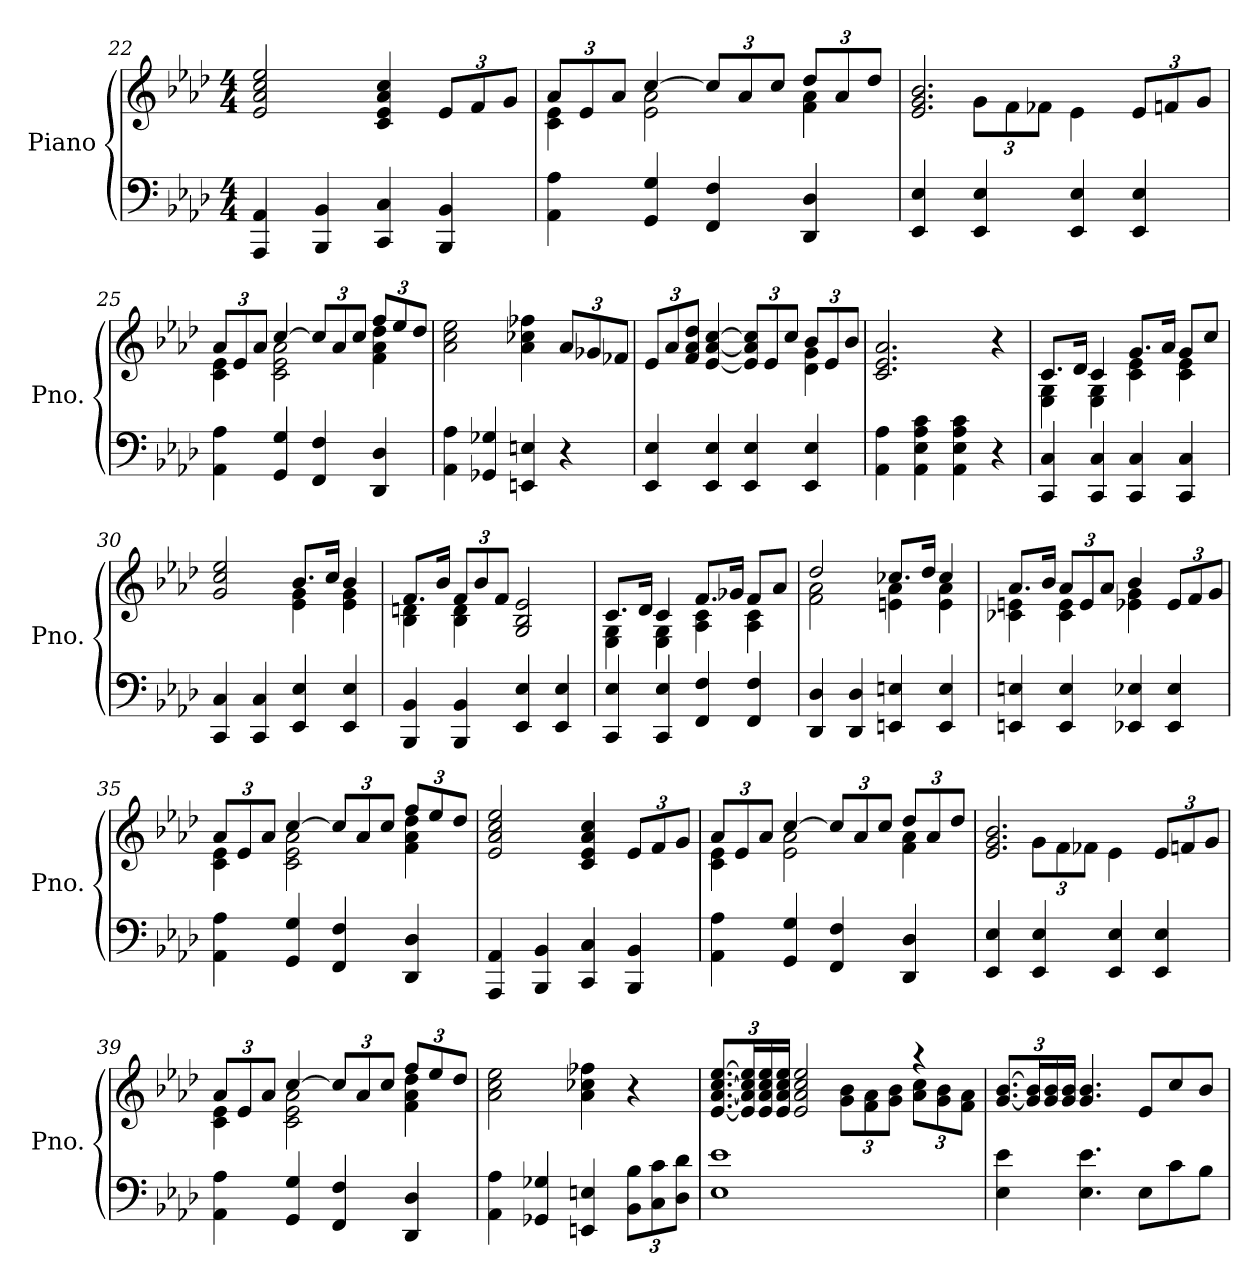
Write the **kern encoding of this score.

**kern	**kern
*part1	*part1
*staff2	*staff1
*I"Piano	*
*I'Pno.	*
*clefF4	*clefG2
*k[b-e-a-d-]	*k[b-e-a-d-]
*M4/4	*M4/4
=22	=22
4AAA-/ 4AA-/	2e-/ 2a-/ 2cc/ 2ee-/
4BBB-/ 4BB-/	.
4CC/ 4C/	4c/ 4e-/ 4a-/ 4cc/
*	*Xbrackettup
4BBB-/ 4BB-/	12e-/L
.	12f/
.	12g/J
!!LO:LB:g=z
=23	=23
*	*^
4AA-\ 4A-\	12a-/L	4c\ 4e-\
.	12e-/	.
.	12a-/J	.
4GG/ 4G/	[4cc/	2e-\ 2a-\
4FF/ 4F/	12cc/L]	.
.	12a-/	.
.	12cc/J	.
4DD-/ 4D-/	12dd-/L	4f\ 4a-\
.	12a-/	.
.	12dd-/J	.
=24	=24	=24
4EE-/ 4E-/	2.e-/ 2.g/ 2.b-/	4ryy
4EE-/ 4E-/	.	12g\L
.	.	12f\
.	.	12f-X\J
4EE-/ 4E-/	.	4e-\
4EE-/ 4E-/	12e-/L	4ryy
.	12fn/	.
.	12g/J	.
=25	=25	=25
4AA-\ 4A-\	12a-/L	4c\ 4e-\
.	12e-/	.
.	12a-/J	.
4GG/ 4G/	[4cc/	2c\ 2e-\ 2a-\
4FF/ 4F/	12cc/L]	.
.	12a-/	.
.	12cc/J	.
4DD-/ 4D-/	12ff/L	4f\ 4a-\ 4dd-\
.	12ee-/	.
.	12dd-/J	.
*	*v	*v
=26	=26
4AA-\ 4A-\	2a-\ 2cc\ 2ee-\
4GG-X/ 4G-X/	.
4EEn/ 4En/	4a-\ 4cc-X\ 4ff-X\
4r	12a-/L
.	12g-X/
.	12f-X/J
!!LO:PB:g=z
=27	=27
*	*^
4EE-/ 4E-/	12e-/L	2.ryy
.	12a-/	.
.	12f/ 12a-/ 12dd-/J	.
4EE-/ 4E-/	[4e-/ [4a-/ [4cc/	.
4EE-/ 4E-/	12e-/] 12a-/] 12cc/]L	.
.	12e-/	.
.	12cc/J	.
4EE-/ 4E-/	12b-/L	4d-\ 4g\
.	12e-/	.
.	12b-/J	.
*	*v	*v
=28	=28
4AA-\ 4A-\	2.c/ 2.e-/ 2.a-/
4AA-\ 4E-\ 4A-\ 4c\	.
4AA-\ 4E-\ 4A-\ 4c\	.
4r	4r
=29	=29
*	*^
4CC/ 4C/	8.c/L	4E-\ 4G\
.	16d-/Jk	.
4CC/ 4C/	4c/	4E-\ 4G\
4CC/ 4C/	8.g/L	4c\ 4e-\
.	16a-/Jk	.
4CC/ 4C/	8g/L	4c\ 4e-\
.	8cc/J	.
=30	=30	=30
4CC/ 4C/	2g/ 2cc/ 2ee-/	2ryy
4CC/ 4C/	.	.
4EE-/ 4E-/	8.b-/L	4e-\ 4g\
.	16cc/Jk	.
4EE-/ 4E-/	4b-/	4e-\ 4g\
=31	=31	=31
4BBB-/ 4BB-/	8.f/L	4B-\ 4dn\
.	16b-/Jk	.
4BBB-/ 4BB-/	12f/L	4B-\ 4d\
.	12b-/	.
.	12f/J	.
4EE-/ 4E-/	2G/ 2B-/ 2e-/	2ryy
4EE-/ 4E-/	.	.
!!LO:LB:g=z	!!
=32	=32	=32
4CC/ 4E-/	8.c/L	4E-\ 4G\
.	16d-/Jk	.
4CC/ 4E-/	4c/	4E-\ 4G\
4FF/ 4F/	8.f/L	4A-\ 4c\
.	16g-X/Jk	.
4FF/ 4F/	8f/L	4A-\ 4c\
.	8a-/J	.
=33	=33	=33
4DD-/ 4D-/	2dd-/	2f\ 2a-\
4DD-/ 4D-/	.	.
4EEn/ 4En/	8.cc-X/L	4en\ 4a-\
.	16dd-/Jk	.
4EE/ 4E/	4cc-/	4e\ 4a-\
=34	=34	=34
4EEn/ 4En/	8.a-/L	4c-X\ 4en\
.	16b-/Jk	.
4EE/ 4E/	12a-/L	4c-\ 4e\
.	12e/	.
.	12a-/J	.
4EE-X/ 4E-X/	4b-/	4e-X\ 4g\
4EE-/ 4E-/	12e-/L	4ryy
.	12f/	.
.	12g/J	.
=35	=35	=35
4AA-\ 4A-\	12a-/L	4c\ 4e-\
.	12e-/	.
.	12a-/J	.
4GG/ 4G/	[4cc/	2c\ 2e-\ 2a-\
4FF/ 4F/	12cc/L]	.
.	12a-/	.
.	12cc/J	.
4DD-/ 4D-/	12ff/L	4f\ 4a-\ 4dd-\
.	12ee-/	.
.	12dd-/J	.
*	*v	*v
!!LO:LB:g=z
=36	=36
4AAA-/ 4AA-/	2e-/ 2a-/ 2cc/ 2ee-/
4BBB-/ 4BB-/	.
4CC/ 4C/	4c/ 4e-/ 4a-/ 4cc/
4BBB-/ 4BB-/	12e-/L
.	12f/
.	12g/J
=37	=37
*	*^
4AA-\ 4A-\	12a-/L	4c\ 4e-\
.	12e-/	.
.	12a-/J	.
4GG/ 4G/	[4cc/	2e-\ 2a-\
4FF/ 4F/	12cc/L]	.
.	12a-/	.
.	12cc/J	.
4DD-/ 4D-/	12dd-/L	4f\ 4a-\
.	12a-/	.
.	12dd-/J	.
=38	=38	=38
4EE-/ 4E-/	2.e-/ 2.g/ 2.b-/	4ryy
4EE-/ 4E-/	.	12g\L
.	.	12f\
.	.	12f-X\J
4EE-/ 4E-/	.	4e-\
4EE-/ 4E-/	12e-/L	4ryy
.	12fn/	.
.	12g/J	.
=39	=39	=39
4AA-\ 4A-\	12a-/L	4c\ 4e-\
.	12e-/	.
.	12a-/J	.
4GG/ 4G/	[4cc/	2c\ 2e-\ 2a-\
4FF/ 4F/	12cc/L]	.
.	12a-/	.
.	12cc/J	.
4DD-/ 4D-/	12ff/L	4f\ 4a-\ 4dd-\
.	12ee-/	.
.	12dd-/J	.
*	*v	*v
!!LO:LB:g=z
=40	=40
4AA-\ 4A-\	2a-\ 2cc\ 2ee-\
4GG-X/ 4G-X/	.
4EEn/ 4En/	4a-\ 4cc-X\ 4ff-X\
*Xbrackettup	*
12BB-\ 12B-\L	4r
12C\ 12c\	.
12D-\ 12d-\J	.
=41	=41
*	*^
1E- 1e-	[12.e-/ [12.a-/ [12.cc/ [12.ee-/L	2ryy
.	24e-/] 24a-/] 24cc/] 24ee-/]L	.
.	24e-/ 24a-/ 24cc/ 24ee-/	.
.	24e-/ 24a-/ 24cc/ 24ee-/JJ	.
.	2e-/ 2a-/ 2cc/ 2ee-/	.
.	.	12g\ 12b-\L
.	.	12f\ 12a-\
.	.	12g\ 12b-\J
.	4r	12a-\ 12cc\L
.	.	12g\ 12b-\
.	.	12f\ 12a-\J
*	*v	*v
=42	=42
4E-\ 4e-\	[12.g/ [12.b-/L
.	24g/] 24b-/]L
.	24g/ 24b-/
.	24g/ 24b-/JJ
4.E-\ 4.e-\	4.g/ 4.b-/
*	*MM100
8E-\L	8e-/L
8c\	8cc/
8B-\J	8b-/J
=	=
*-	*-
